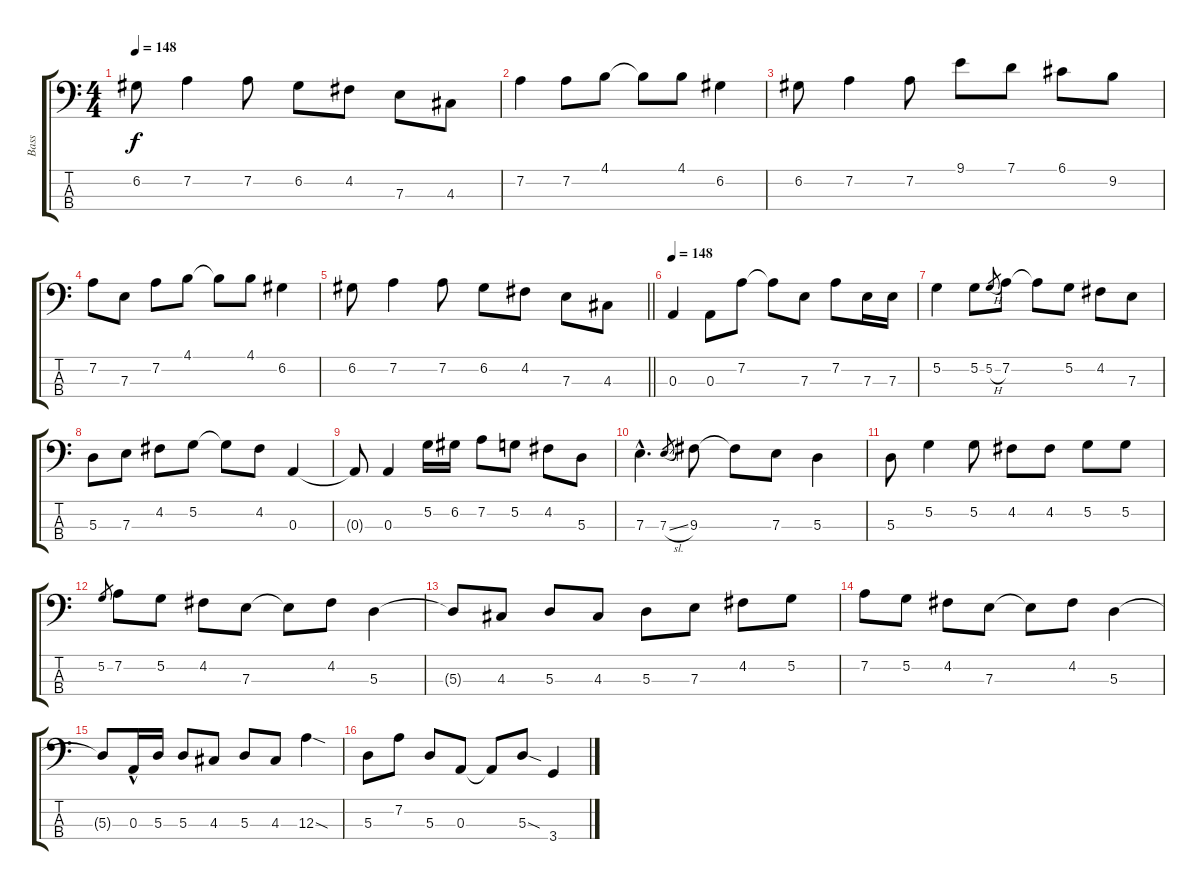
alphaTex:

\track ("Bass" "Bass") {instrument electricbassfinger}
\staff {score tabs}
\tuning (G2 D2 A1 E1) {hide}
\ts (4 4)
\tempo 148
\clef f4
\ks c
6.2.8{dy f} 7.2.4 7.2.8 6.2.8 4.2.8 7.3.8 4.3.8 |
7.2.4 7.2.8 4.1.8 4.1{t}.8 4.1.8 6.2.4 |
6.2.8 7.2.4 7.2.8 9.1.8 7.1.8 6.1.8 9.2.8 |
7.2.8 7.3.8 7.2.8 4.1.8 4.1{t}.8 4.1.8 6.2.4 |
\barLineRight lightlight
6.2.8 7.2.4 7.2.8 6.2.8 4.2.8 7.3.8 4.3.8 |
\tempo 148
0.3.4 0.3.8 7.2.8 7.2{t}.8 7.3.8 7.2.8 7.3.16 7.3.16 |
5.2.4 5.2.8 5.2{h}.8{gr} 7.2.8 7.2{t}.8 5.2.8 4.2.8 7.3.8 |
5.3.8 7.3.8 4.2.8 5.2.8 5.2{t}.8 4.2.8 0.3.4 |
0.3{t}.8 0.3.4 5.2.16 6.2.16 7.2.8 5.2.8 4.2.8 5.3.8 |
7.3{hac}.4{d} 7.3{sl}.8{gr} 9.3.8 9.3{t}.8 7.3.8 5.3.4 |
5.3.8 5.2.4 5.2.8 4.2.8 4.2.8 5.2.8 5.2.8 |
5.2.8{gr} 7.2.8 5.2.8 4.2.8 7.3.8 7.3{t}.8 4.2.8 5.3.4 |
5.3{t}.8 4.3.8 5.3.8 4.3.8 5.3.8 7.3.8 4.2.8 5.2.8 |
7.2.8 5.2.8 4.2.8 7.3.8 7.3{t}.8 4.2.8 5.3.4 |
5.3{t}.8 0.3{hac}.16 5.3.16 5.3.8 4.3.8 5.3.8 4.3.8 12.3{sod}.4 |
5.3.8 7.2.8 5.3.8 0.3.8 0.3{t}.8 5.3{sod}.8 3.4.4
